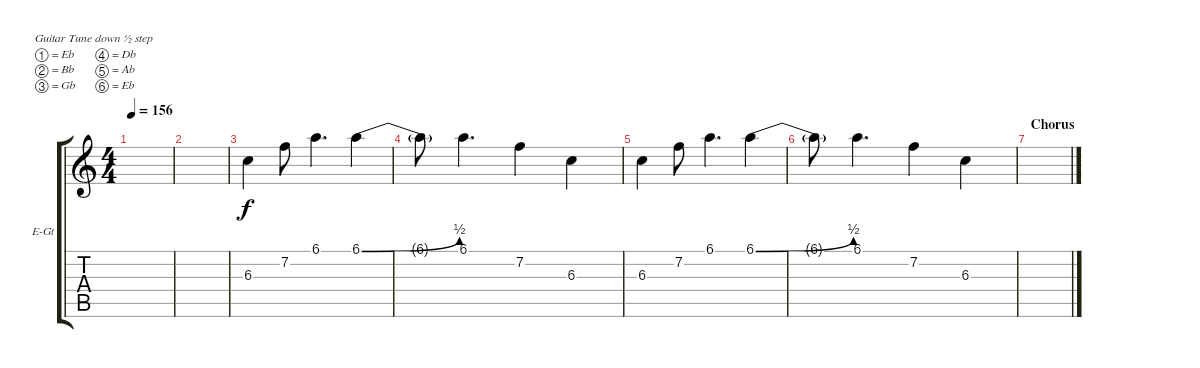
\defaultSystemsLayout 4
\bracketExtendMode groupsimilarinstruments
\firstSystemTrackNameOrientation horizontal
\otherSystemsTrackNameOrientation horizontal
\track ("Electric Guitar" "E-Gt") {instrument electricguitarclean}
\staff {score tabs}
\tuning (Eb4 Bb3 Gb3 Db3 Ab2 Eb2)
\ts (4 4)
\tempo 156
\clef g2
\ks c
|
|
6.3.4 7.2.8 6.1.4{d} 6.1{be (bend 0 0 16.2 2)}.4 |
6.1{t}.8 6.1.4{d} 7.2.4 6.3.4 |
6.3.4 7.2.8 6.1.4{d} 6.1{be (bend 0 0 16.2 2)}.4 |
6.1{t}.8 6.1.4{d} 7.2.4 6.3.4 |
\section ("" "Chorus")
